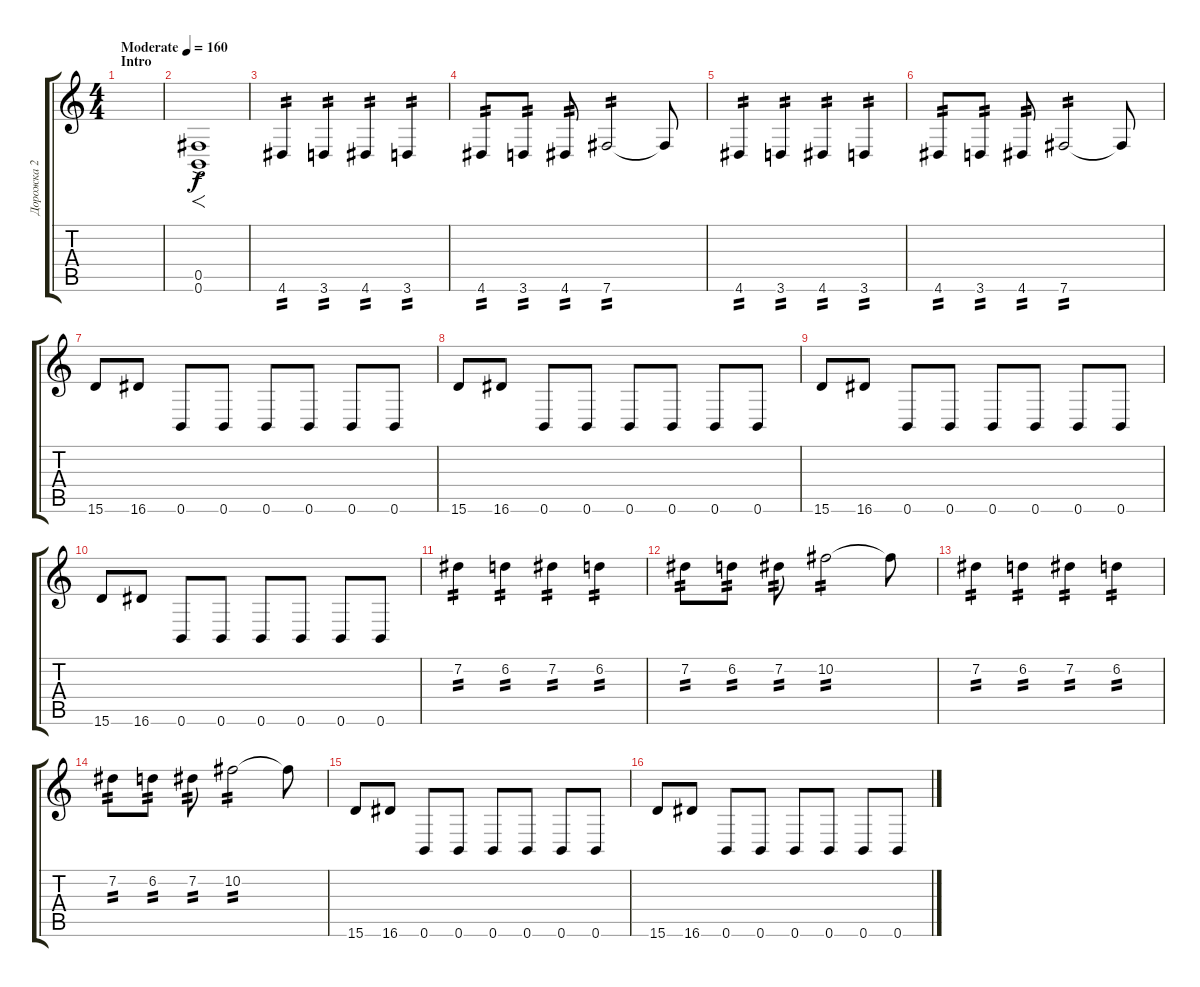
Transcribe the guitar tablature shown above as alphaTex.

\track ("Дорожка 2" "Дорожка 2") {instrument overdrivenguitar}
\staff {score tabs}
\tuning (Db4 Ab3 E3 B2 Gb2 B1) {hide}
\ts (4 4)
\section ("" "Intro")
\tempo (160 "Moderate")
\clef g2
\ks c
|
(0.5{ac} 0.6).1{f} |
4.6.4{tp 2 dy f} 3.6.4{tp 2} 4.6.4{tp 2} 3.6.4{tp 2} |
4.6.8{tp 2} 3.6.8{tp 2} 4.6.8{tp 2} 7.6.2{tp 2} 7.6{t}.8 |
4.6.4{tp 2} 3.6.4{tp 2} 4.6.4{tp 2} 3.6.4{tp 2} |
4.6.8{tp 2} 3.6.8{tp 2} 4.6.8{tp 2} 7.6.2{tp 2} 7.6{t}.8 |
15.6.8 16.6.8 0.6.8 0.6.8 0.6.8 0.6.8 0.6.8 0.6.8 |
15.6.8 16.6.8 0.6.8 0.6.8 0.6.8 0.6.8 0.6.8 0.6.8 |
15.6.8 16.6.8 0.6.8 0.6.8 0.6.8 0.6.8 0.6.8 0.6.8 |
15.6.8 16.6.8 0.6.8 0.6.8 0.6.8 0.6.8 0.6.8 0.6.8 |
7.2.4{tp 2} 6.2.4{tp 2} 7.2.4{tp 2} 6.2.4{tp 2} |
7.2.8{tp 2} 6.2.8{tp 2} 7.2.8{tp 2} 10.2.2{tp 2} 10.2{t}.8 |
7.2.4{tp 2} 6.2.4{tp 2} 7.2.4{tp 2} 6.2.4{tp 2} |
7.2.8{tp 2} 6.2.8{tp 2} 7.2.8{tp 2} 10.2.2{tp 2} 10.2{t}.8 |
15.6.8 16.6.8 0.6.8 0.6.8 0.6.8 0.6.8 0.6.8 0.6.8 |
15.6.8 16.6.8 0.6.8 0.6.8 0.6.8 0.6.8 0.6.8 0.6.8
